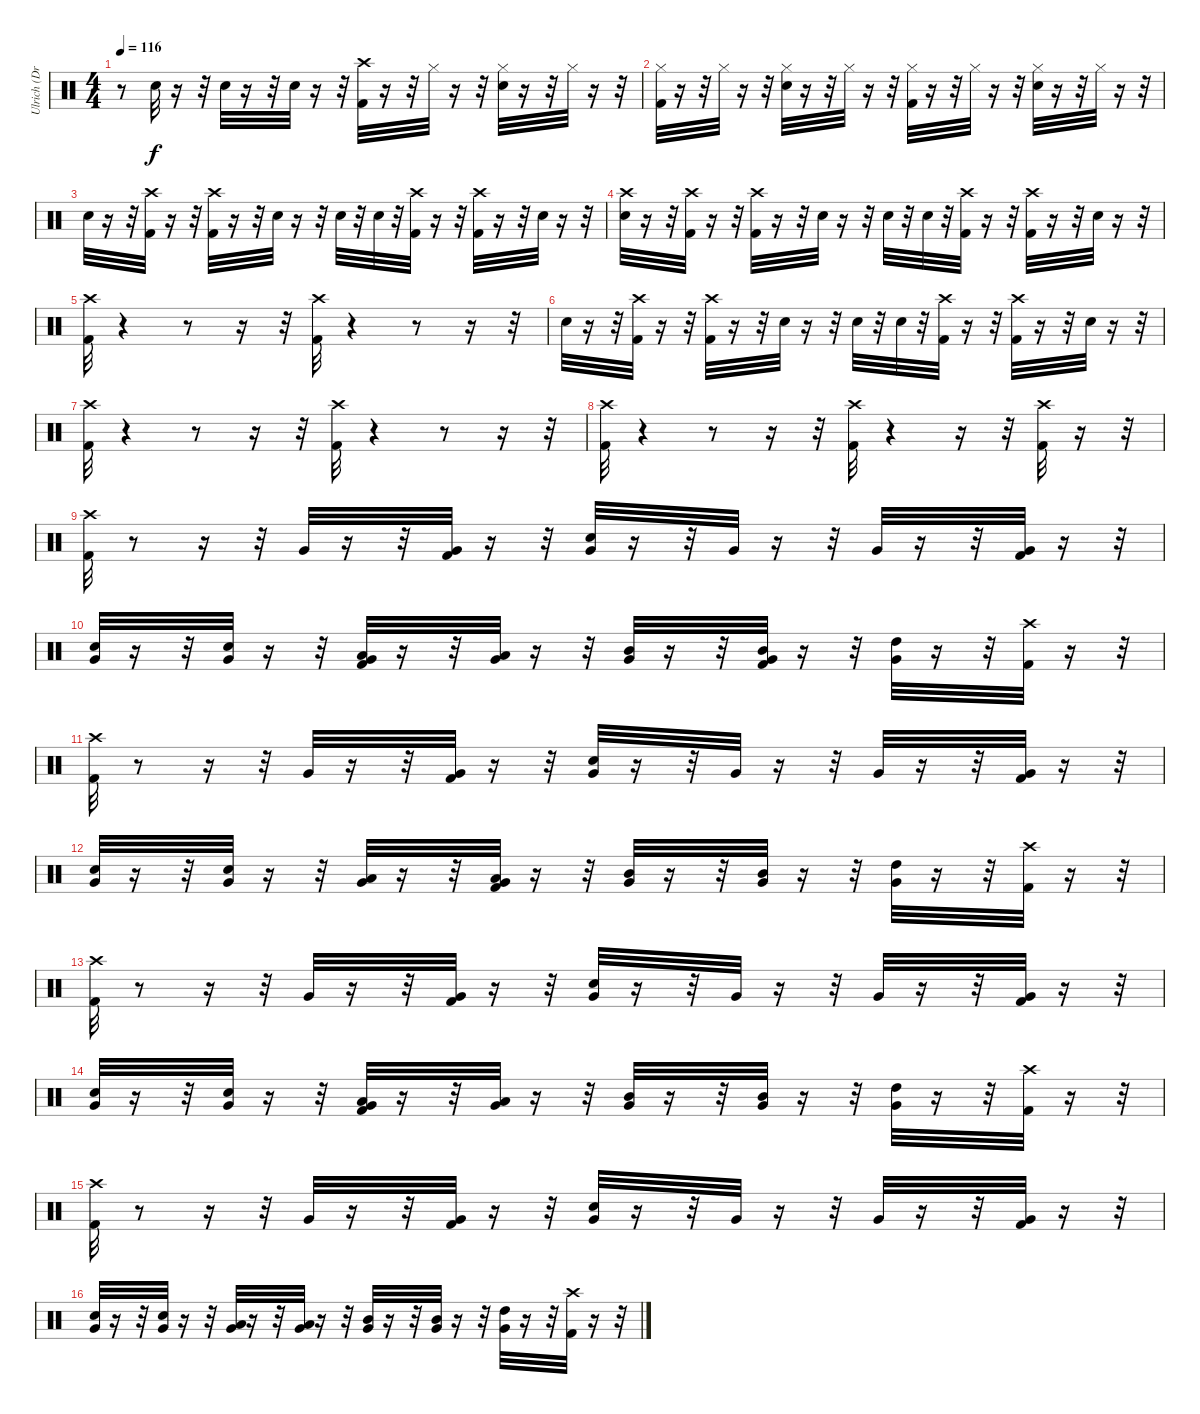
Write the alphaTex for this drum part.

\track ("Ulrich (Drums)" "Ulrich (Dr") {instrument percussion}
\staff {score}
\articulation defaults
\ts (4 4)
\tempo 116
\clef neutral
\ks c
r.8{dy f} "Snare (hit) 2".32 r.16 r.32 "Snare (hit) 2".32 r.16 r.32 "Snare (hit) 2".32 r.16 r.32 ("Crash high (hit)" "Kick (hit) 2").32 r.16 r.32 "Hi-Hat (closed)".32 r.16 r.32 ("Snare (hit) 2" "Hi-Hat (closed)").32 r.16 r.32 "Hi-Hat (closed)".32 r.16 r.32 |
("Kick (hit) 2" "Hi-Hat (closed)").32 r.16 r.32 "Hi-Hat (closed)".32 r.16 r.32 ("Snare (hit) 2" "Hi-Hat (closed)").32 r.16 r.32 "Hi-Hat (closed)".32 r.16 r.32 ("Hi-Hat (closed)" "Kick (hit) 2").32 r.16 r.32 "Hi-Hat (closed)".32 r.16 r.32 ("Snare (hit) 2" "Hi-Hat (closed)").32 r.16 r.32 "Hi-Hat (closed)".32 r.16 r.32 |
"Snare (hit) 2".32 r.16 r.32 ("Crash high (hit)" "Kick (hit) 2").32 r.16 r.32 ("Crash high (hit)" "Kick (hit) 2").32 r.16 r.32 "Snare (hit) 2".32 r.16 r.32 "Snare (hit) 2".32 r.32 "Snare (hit) 2".32 r.32 ("Crash high (hit)" "Kick (hit) 2").32 r.16 r.32 ("Crash high (hit)" "Kick (hit) 2").32 r.16 r.32 "Snare (hit) 2".32 r.16 r.32 |
("Crash high (hit)" "Snare (hit) 2").32 r.16 r.32 ("Kick (hit) 2" "Crash high (hit)").32 r.16 r.32 ("Kick (hit) 2" "Crash high (hit)").32 r.16 r.32 "Snare (hit) 2".32 r.16 r.32 "Snare (hit) 2".32 r.32 "Snare (hit) 2".32 r.32 ("Crash high (hit)" "Kick (hit) 2").32 r.16 r.32 ("Crash high (hit)" "Kick (hit) 2").32 r.16 r.32 "Snare (hit) 2".32 r.16 r.32 |
("Crash high (hit)" "Kick (hit) 2").32 r.4 r.8 r.16 r.32 ("Kick (hit) 2" "Crash high (hit)").32 r.4 r.8 r.16 r.32 |
"Snare (hit) 2".32 r.16 r.32 ("Crash high (hit)" "Kick (hit) 2").32 r.16 r.32 ("Crash high (hit)" "Kick (hit) 2").32 r.16 r.32 "Snare (hit) 2".32 r.16 r.32 "Snare (hit) 2".32 r.32 "Snare (hit) 2".32 r.32 ("Crash high (hit)" "Kick (hit) 2").32 r.16 r.32 ("Crash high (hit)" "Kick (hit) 2").32 r.16 r.32 "Snare (hit) 2".32 r.16 r.32 |
("Crash high (hit)" "Kick (hit) 2").32 r.4 r.8 r.16 r.32 ("Kick (hit) 2" "Crash high (hit)").32 r.4 r.8 r.16 r.32 |
("Crash high (hit)" "Kick (hit) 2").32 r.4 r.8 r.16 r.32 ("Kick (hit) 2" "Crash high (hit)").32 r.4 r.16 r.32 ("Kick (hit) 2" "Crash high (hit)").32 r.16 r.32 |
("Kick (hit) 2" "Crash high (hit)").32 r.8 r.16 r.32 "Very Low Tom (hit)".32 r.16 r.32 ("Kick (hit) 2" "Very Low Tom (hit)").32 r.16 r.32 ("Snare (hit) 2" "Very Low Tom (hit)").32 r.16 r.32 "Very Low Tom (hit)".32 r.16 r.32 "Very Low Tom (hit)".32 r.16 r.32 ("Kick (hit) 2" "Very Low Tom (hit)").32 r.16 r.32 |
("Snare (hit) 2" "Very Low Tom (hit)").32 r.16 r.32 ("Snare (hit) 2" "Very Low Tom (hit)").32 r.16 r.32 ("Kick (hit) 2" "Low Tom (hit)" "Very Low Tom (hit)").32 r.16 r.32 ("Low Tom (hit)" "Very Low Tom (hit)").32 r.16 r.32 ("Mid Tom (hit)" "Very Low Tom (hit)").32 r.16 r.32 ("Kick (hit) 2" "Mid Tom (hit)" "Very Low Tom (hit)").32 r.16 r.32 ("High Tom (hit)" "Very Low Tom (hit)").32 r.16 r.32 ("Kick (hit) 2" "Crash high (hit)").32 r.16 r.32 |
("Kick (hit) 2" "Crash high (hit)").32 r.8 r.16 r.32 "Very Low Tom (hit)".32 r.16 r.32 ("Kick (hit) 2" "Very Low Tom (hit)").32 r.16 r.32 ("Snare (hit) 2" "Very Low Tom (hit)").32 r.16 r.32 "Very Low Tom (hit)".32 r.16 r.32 "Very Low Tom (hit)".32 r.16 r.32 ("Kick (hit) 2" "Very Low Tom (hit)").32 r.16 r.32 |
("Snare (hit) 2" "Very Low Tom (hit)").32 r.16 r.32 ("Snare (hit) 2" "Very Low Tom (hit)").32 r.16 r.32 ("Low Tom (hit)" "Very Low Tom (hit)").32 r.16 r.32 ("Kick (hit) 2" "Low Tom (hit)" "Very Low Tom (hit)").32 r.16 r.32 ("Mid Tom (hit)" "Very Low Tom (hit)").32 r.16 r.32 ("Mid Tom (hit)" "Very Low Tom (hit)").32 r.16 r.32 ("High Tom (hit)" "Very Low Tom (hit)").32 r.16 r.32 ("Kick (hit) 2" "Crash high (hit)").32 r.16 r.32 |
("Kick (hit) 2" "Crash high (hit)").32 r.8 r.16 r.32 "Very Low Tom (hit)".32 r.16 r.32 ("Kick (hit) 2" "Very Low Tom (hit)").32 r.16 r.32 ("Snare (hit) 2" "Very Low Tom (hit)").32 r.16 r.32 "Very Low Tom (hit)".32 r.16 r.32 "Very Low Tom (hit)".32 r.16 r.32 ("Kick (hit) 2" "Very Low Tom (hit)").32 r.16 r.32 |
("Snare (hit) 2" "Very Low Tom (hit)").32 r.16 r.32 ("Snare (hit) 2" "Very Low Tom (hit)").32 r.16 r.32 ("Kick (hit) 2" "Low Tom (hit)" "Very Low Tom (hit)").32 r.16 r.32 ("Low Tom (hit)" "Very Low Tom (hit)").32 r.16 r.32 ("Mid Tom (hit)" "Very Low Tom (hit)").32 r.16 r.32 ("Mid Tom (hit)" "Very Low Tom (hit)").32 r.16 r.32 ("High Tom (hit)" "Very Low Tom (hit)").32 r.16 r.32 ("Kick (hit) 2" "Crash high (hit)").32 r.16 r.32 |
("Kick (hit) 2" "Crash high (hit)").32 r.8 r.16 r.32 "Very Low Tom (hit)".32 r.16 r.32 ("Kick (hit) 2" "Very Low Tom (hit)").32 r.16 r.32 ("Snare (hit) 2" "Very Low Tom (hit)").32 r.16 r.32 "Very Low Tom (hit)".32 r.16 r.32 "Very Low Tom (hit)".32 r.16 r.32 ("Kick (hit) 2" "Very Low Tom (hit)").32 r.16 r.32 |
("Snare (hit) 2" "Very Low Tom (hit)").32 r.16 r.32 ("Snare (hit) 2" "Very Low Tom (hit)").32 r.16 r.32 ("Low Tom (hit)" "Very Low Tom (hit)").32 r.16 r.32 ("Low Tom (hit)" "Very Low Tom (hit)").32 r.16 r.32 ("Mid Tom (hit)" "Very Low Tom (hit)").32 r.16 r.32 ("Mid Tom (hit)" "Very Low Tom (hit)").32 r.16 r.32 ("High Tom (hit)" "Very Low Tom (hit)").32 r.16 r.32 ("Kick (hit) 2" "Crash high (hit)").32 r.16 r.32
